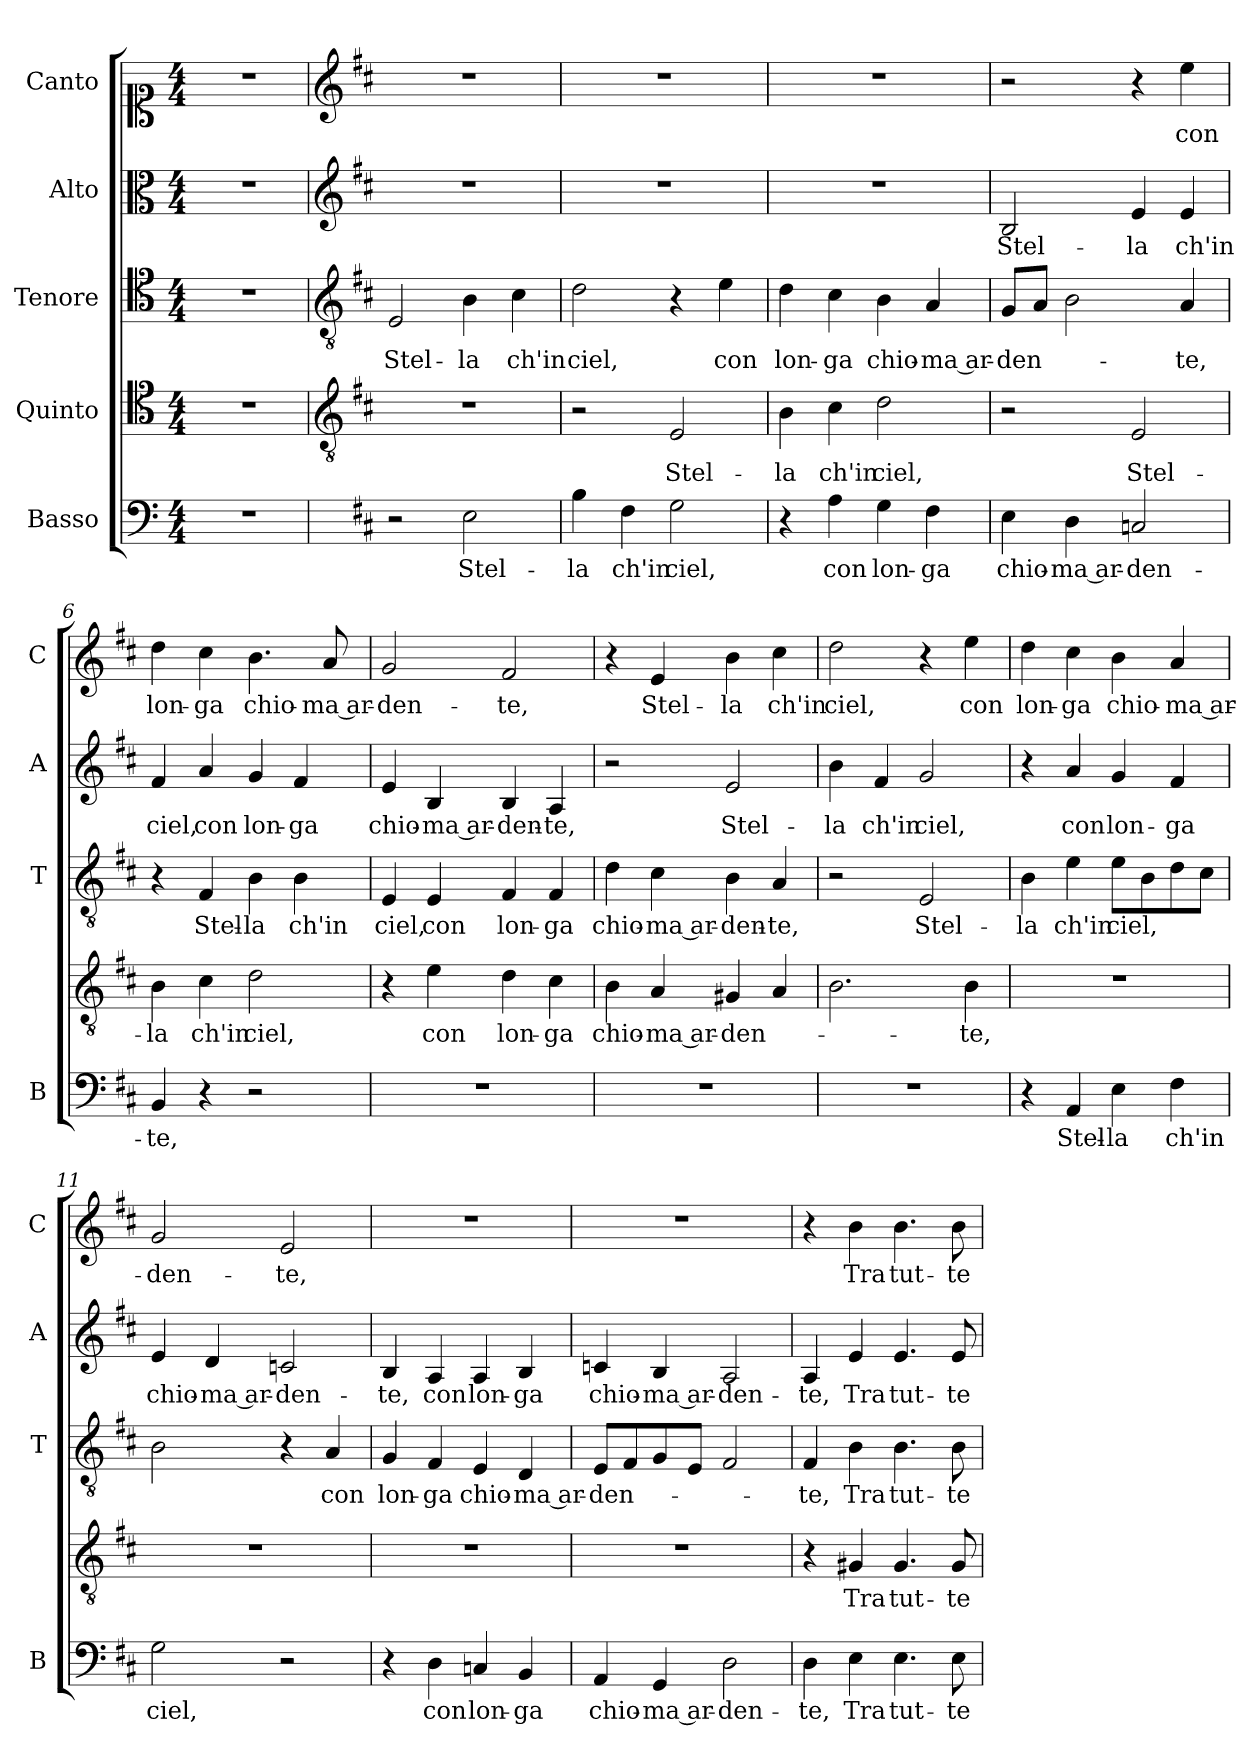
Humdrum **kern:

**kern	**text	**kern	**text	**kern	**text	**kern	**text	**kern	**text
*part5	*part5	*part4	*part4	*part3	*part3	*part2	*part2	*part1	*part1
*staff5	*staff5	*staff4	*staff4	*staff3	*staff3	*staff2	*staff2	*staff1	*staff1
*I"Basso	*	*I"Quinto	*	*I"Tenore	*	*I"Alto	*	*I"Canto	*
*I'B	*	*	*	*I'T	*	*I'A	*	*I'C	*
*clefF4	*	*clefC4	*	*clefC4	*	*clefC3	*	*clefC1	*
*k[]	*	*k[]	*	*k[]	*	*k[]	*	*k[]	*
*C:	*	*C:	*	*C:	*	*C:	*	*C:	*
*M4/4	*	*M4/4	*	*M4/4	*	*M4/4	*	*M4/4	*
=1	=1	=1	=1	=1	=1	=1	=1	=1	=1
1r	.	1r	.	1r	.	1r	.	1r	.
=2	=2	=2	=2	=2	=2	=2	=2	=2	=2
*	*	*clefGv2	*	*clefGv2	*	*clefG2	*	*clefG2	*
*k[f#c#]	*	*k[f#c#]	*	*k[f#c#]	*	*k[f#c#]	*	*k[f#c#]	*
*D:	*	*D:	*	*D:	*	*D:	*	*D:	*
!	!	!	!	!	!LO:LY:b	!	!	!	!
2r	.	1r	.	2E/	Stel-	1r	.	1r	.
!	!LO:LY:b	!	!	!	!LO:LY:b	!	!	!	!
2E\	Stel-	.	.	4B\	-la	.	.	.	.
!	!	!	!	!	!LO:LY:b	!	!	!	!
.	.	.	.	4c#\	ch'in	.	.	.	.
=3	=3	=3	=3	=3	=3	=3	=3	=3	=3
!	!LO:LY:b	!	!	!	!LO:LY:b	!	!	!	!
4B\	-la	2r	.	2d\	ciel,	1r	.	1r	.
!	!LO:LY:b	!	!	!	!	!	!	!	!
4F#\	ch'in	.	.	.	.	.	.	.	.
!	!LO:LY:b	!	!LO:LY:b	!	!	!	!	!	!
2G\	ciel,	2E/	Stel-	4r	.	.	.	.	.
!	!	!	!	!	!LO:LY:b	!	!	!	!
.	.	.	.	4e\	con	.	.	.	.
=4	=4	=4	=4	=4	=4	=4	=4	=4	=4
!	!	!	!LO:LY:b	!	!LO:LY:b	!	!	!	!
4r	.	4B\	-la	4d\	lon-	1r	.	1r	.
!	!LO:LY:b	!	!LO:LY:b	!	!LO:LY:b	!	!	!	!
4A\	con	4c#\	ch'in	4c#\	-ga	.	.	.	.
!	!LO:LY:b	!	!LO:LY:b	!	!LO:LY:b	!	!	!	!
4G\	lon-	2d\	ciel,	4B\	chio-	.	.	.	.
!	!LO:LY:b	!	!	!	!LO:LY:b	!	!	!	!
4F#\	-ga	.	.	4A/	-ma ar-	.	.	.	.
=5	=5	=5	=5	=5	=5	=5	=5	=5	=5
!	!LO:LY:b	!	!	!	!LO:LY:b	!	!LO:LY:b	!	!
4E\	chio-	2r	.	8G/L	-den-	2B/	Stel-	2r	.
.	.	.	.	8A/J	.	.	.	.	.
!	!LO:LY:b	!	!	!	!	!	!	!	!
4D\	-ma ar-	.	.	2B\	.	.	.	.	.
!	!LO:LY:b	!	!LO:LY:b	!	!	!	!LO:LY:b	!	!
2Cn/	-den-	2E/	Stel-	.	.	4e/	-la	4r	.
!	!	!	!	!	!LO:LY:b	!	!LO:LY:b	!	!LO:LY:b
.	.	.	.	4A/	-te,	4e/	ch'in	4ee\	con
=6	=6	=6	=6	=6	=6	=6	=6	=6	=6
!	!LO:LY:b	!	!LO:LY:b	!	!	!	!LO:LY:b	!	!LO:LY:b
4BB/	-te,	4B\	-la	4r	.	4f#/	ciel,	4dd\	lon-
!	!	!	!LO:LY:b	!	!LO:LY:b	!	!LO:LY:b	!	!LO:LY:b
4r	.	4c#\	ch'in	4F#/	Stel-	4a/	con	4cc#\	-ga
!	!	!	!LO:LY:b	!	!LO:LY:b	!	!LO:LY:b	!	!LO:LY:b
2r	.	2d\	ciel,	4B\	-la	4g/	lon-	4.b\	chio-
!	!	!	!	!	!LO:LY:b	!	!LO:LY:b	!	!
.	.	.	.	4B\	ch'in	4f#/	-ga	.	.
!	!	!	!	!	!	!	!	!	!LO:LY:b
.	.	.	.	.	.	.	.	8a/	-ma ar-
!!LO:LB:g=z
=7	=7	=7	=7	=7	=7	=7	=7	=7	=7
!	!	!	!	!	!LO:LY:b	!	!LO:LY:b	!	!LO:LY:b
1r	.	4r	.	4E/	ciel,	4e/	chio-	2g/	-den-
!	!	!	!LO:LY:b	!	!LO:LY:b	!	!LO:LY:b	!	!
.	.	4e\	con	4E/	con	4B/	-ma ar-	.	.
!	!	!	!LO:LY:b	!	!LO:LY:b	!	!LO:LY:b	!	!LO:LY:b
.	.	4d\	lon-	4F#/	lon-	4B/	-den-	2f#/	-te,
!	!	!	!LO:LY:b	!	!LO:LY:b	!	!LO:LY:b	!	!
.	.	4c#\	-ga	4F#/	-ga	4A/	-te,	.	.
=8	=8	=8	=8	=8	=8	=8	=8	=8	=8
!	!	!	!LO:LY:b	!	!LO:LY:b	!	!	!	!
1r	.	4B\	chio-	4d\	chio-	2r	.	4r	.
!	!	!	!LO:LY:b	!	!LO:LY:b	!	!	!	!LO:LY:b
.	.	4A/	-ma ar-	4c#\	-ma ar-	.	.	4e/	Stel-
!	!	!	!LO:LY:b	!	!LO:LY:b	!	!LO:LY:b	!	!LO:LY:b
.	.	4G#X/	-den-	4B\	-den-	2e/	Stel-	4b\	-la
!	!	!	!	!	!LO:LY:b	!	!	!	!LO:LY:b
.	.	4A/	.	4A/	-te,	.	.	4cc#\	ch'in
=9	=9	=9	=9	=9	=9	=9	=9	=9	=9
!	!	!	!	!	!	!	!LO:LY:b	!	!LO:LY:b
1r	.	2.B\	.	2r	.	4b\	-la	2dd\	ciel,
!	!	!	!	!	!	!	!LO:LY:b	!	!
.	.	.	.	.	.	4f#/	ch'in	.	.
!	!	!	!	!	!LO:LY:b	!	!LO:LY:b	!	!
.	.	.	.	2E/	Stel-	2g/	ciel,	4r	.
!	!	!	!LO:LY:b	!	!	!	!	!	!LO:LY:b
.	.	4B\	-te,	.	.	.	.	4ee\	con
=10	=10	=10	=10	=10	=10	=10	=10	=10	=10
!	!	!	!	!	!LO:LY:b	!	!	!	!LO:LY:b
4r	.	1r	.	4B\	-la	4r	.	4dd\	lon-
!	!LO:LY:b	!	!	!	!LO:LY:b	!	!LO:LY:b	!	!LO:LY:b
4AA/	Stel-	.	.	4e\	ch'in	4a/	con	4cc#\	-ga
!	!LO:LY:b	!	!	!	!LO:LY:b	!	!LO:LY:b	!	!LO:LY:b
4E\	-la	.	.	8e\L	ciel,	4g/	lon-	4b\	chio-
.	.	.	.	8B\	.	.	.	.	.
!	!LO:LY:b	!	!	!	!	!	!LO:LY:b	!	!LO:LY:b
4F#\	ch'in	.	.	8d\	.	4f#/	-ga	4a/	-ma ar-
.	.	.	.	8c#\J	.	.	.	.	.
=11	=11	=11	=11	=11	=11	=11	=11	=11	=11
!	!LO:LY:b	!	!	!	!	!	!LO:LY:b	!	!LO:LY:b
2G\	ciel,	1r	.	2B\	.	4e/	chio-	2g/	-den-
!	!	!	!	!	!	!	!LO:LY:b	!	!
.	.	.	.	.	.	4d/	-ma ar-	.	.
!	!	!	!	!	!	!	!LO:LY:b	!	!LO:LY:b
2r	.	.	.	4r	.	2cn/	-den-	2e/	-te,
!	!	!	!	!	!LO:LY:b	!	!	!	!
.	.	.	.	4A/	con	.	.	.	.
=12	=12	=12	=12	=12	=12	=12	=12	=12	=12
!	!	!	!	!	!LO:LY:b	!	!LO:LY:b	!	!
4r	.	1r	.	4G/	lon-	4B/	-te,	1r	.
!	!LO:LY:b	!	!	!	!LO:LY:b	!	!LO:LY:b	!	!
4D\	con	.	.	4F#/	-ga	4A/	con	.	.
!	!LO:LY:b	!	!	!	!LO:LY:b	!	!LO:LY:b	!	!
4Cn/	lon-	.	.	4E/	chio-	4A/	lon-	.	.
!	!LO:LY:b	!	!	!	!LO:LY:b	!	!LO:LY:b	!	!
4BB/	-ga	.	.	4D/	-ma ar-	4B/	-ga	.	.
!!LO:PB:g=z
=13	=13	=13	=13	=13	=13	=13	=13	=13	=13
!	!LO:LY:b	!	!	!	!LO:LY:b	!	!LO:LY:b	!	!
4AA/	chio-	1r	.	8E/L	-den-	4cn/	chio-	1r	.
.	.	.	.	8F#/	.	.	.	.	.
!	!LO:LY:b	!	!	!	!	!	!LO:LY:b	!	!
4GG/	-ma ar-	.	.	8G/	.	4B/	-ma ar-	.	.
.	.	.	.	8E/J	.	.	.	.	.
!	!LO:LY:b	!	!	!	!	!	!LO:LY:b	!	!
2D\	-den-	.	.	2F#/	.	2A/	-den-	.	.
=14	=14	=14	=14	=14	=14	=14	=14	=14	=14
!	!LO:LY:b	!	!	!	!LO:LY:b	!	!LO:LY:b	!	!
4D\	-te,	4r	.	4F#/	-te,	4A/	-te,	4r	.
!	!LO:LY:b	!	!LO:LY:b	!	!LO:LY:b	!	!LO:LY:b	!	!LO:LY:b
4E\	Tra	4G#X/	Tra	4B\	Tra	4e/	Tra	4b\	Tra
!	!LO:LY:b	!	!LO:LY:b	!	!LO:LY:b	!	!LO:LY:b	!	!LO:LY:b
4.E\	tut-	4.G#/	tut-	4.B\	tut-	4.e/	tut-	4.b\	tut-
!	!LO:LY:b	!	!LO:LY:b	!	!LO:LY:b	!	!LO:LY:b	!	!LO:LY:b
8E\	-te	8G#/	-te	8B\	-te	8e/	-te	8b\	-te
=	=	=	=	=	=	=	=	=	=
*-	*-	*-	*-	*-	*-	*-	*-	*-	*-
